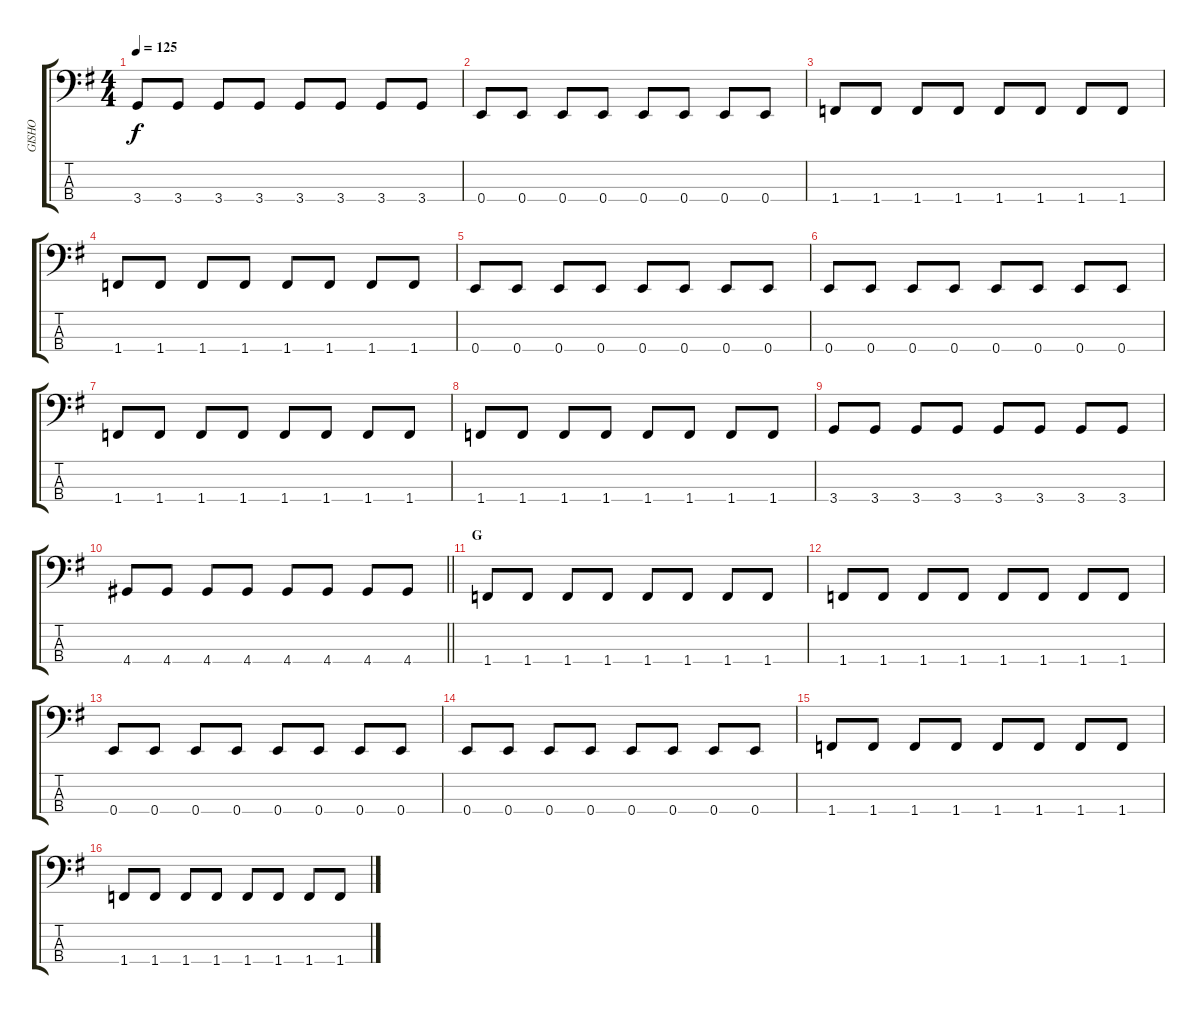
\track ("GISHO" "GISHO") {instrument electricbassfinger}
\staff {score tabs}
\tuning (G2 D2 A1 E1) {hide}
\ts (4 4)
\tempo 125
\clef f4
\ks g
3.4.8{dy f} 3.4.8 3.4.8 3.4.8 3.4.8 3.4.8 3.4.8 3.4.8 |
0.4.8 0.4.8 0.4.8 0.4.8 0.4.8 0.4.8 0.4.8 0.4.8 |
1.4.8 1.4.8 1.4.8 1.4.8 1.4.8 1.4.8 1.4.8 1.4.8 |
1.4.8 1.4.8 1.4.8 1.4.8 1.4.8 1.4.8 1.4.8 1.4.8 |
0.4.8 0.4.8 0.4.8 0.4.8 0.4.8 0.4.8 0.4.8 0.4.8 |
0.4.8 0.4.8 0.4.8 0.4.8 0.4.8 0.4.8 0.4.8 0.4.8 |
1.4.8 1.4.8 1.4.8 1.4.8 1.4.8 1.4.8 1.4.8 1.4.8 |
1.4.8 1.4.8 1.4.8 1.4.8 1.4.8 1.4.8 1.4.8 1.4.8 |
3.4.8 3.4.8 3.4.8 3.4.8 3.4.8 3.4.8 3.4.8 3.4.8 |
\barLineRight lightlight
4.4.8 4.4.8 4.4.8 4.4.8 4.4.8 4.4.8 4.4.8 4.4.8 |
\section ("" "G")
1.4.8 1.4.8 1.4.8 1.4.8 1.4.8 1.4.8 1.4.8 1.4.8 |
1.4.8 1.4.8 1.4.8 1.4.8 1.4.8 1.4.8 1.4.8 1.4.8 |
0.4.8 0.4.8 0.4.8 0.4.8 0.4.8 0.4.8 0.4.8 0.4.8 |
0.4.8 0.4.8 0.4.8 0.4.8 0.4.8 0.4.8 0.4.8 0.4.8 |
1.4.8 1.4.8 1.4.8 1.4.8 1.4.8 1.4.8 1.4.8 1.4.8 |
1.4.8 1.4.8 1.4.8 1.4.8 1.4.8 1.4.8 1.4.8 1.4.8
